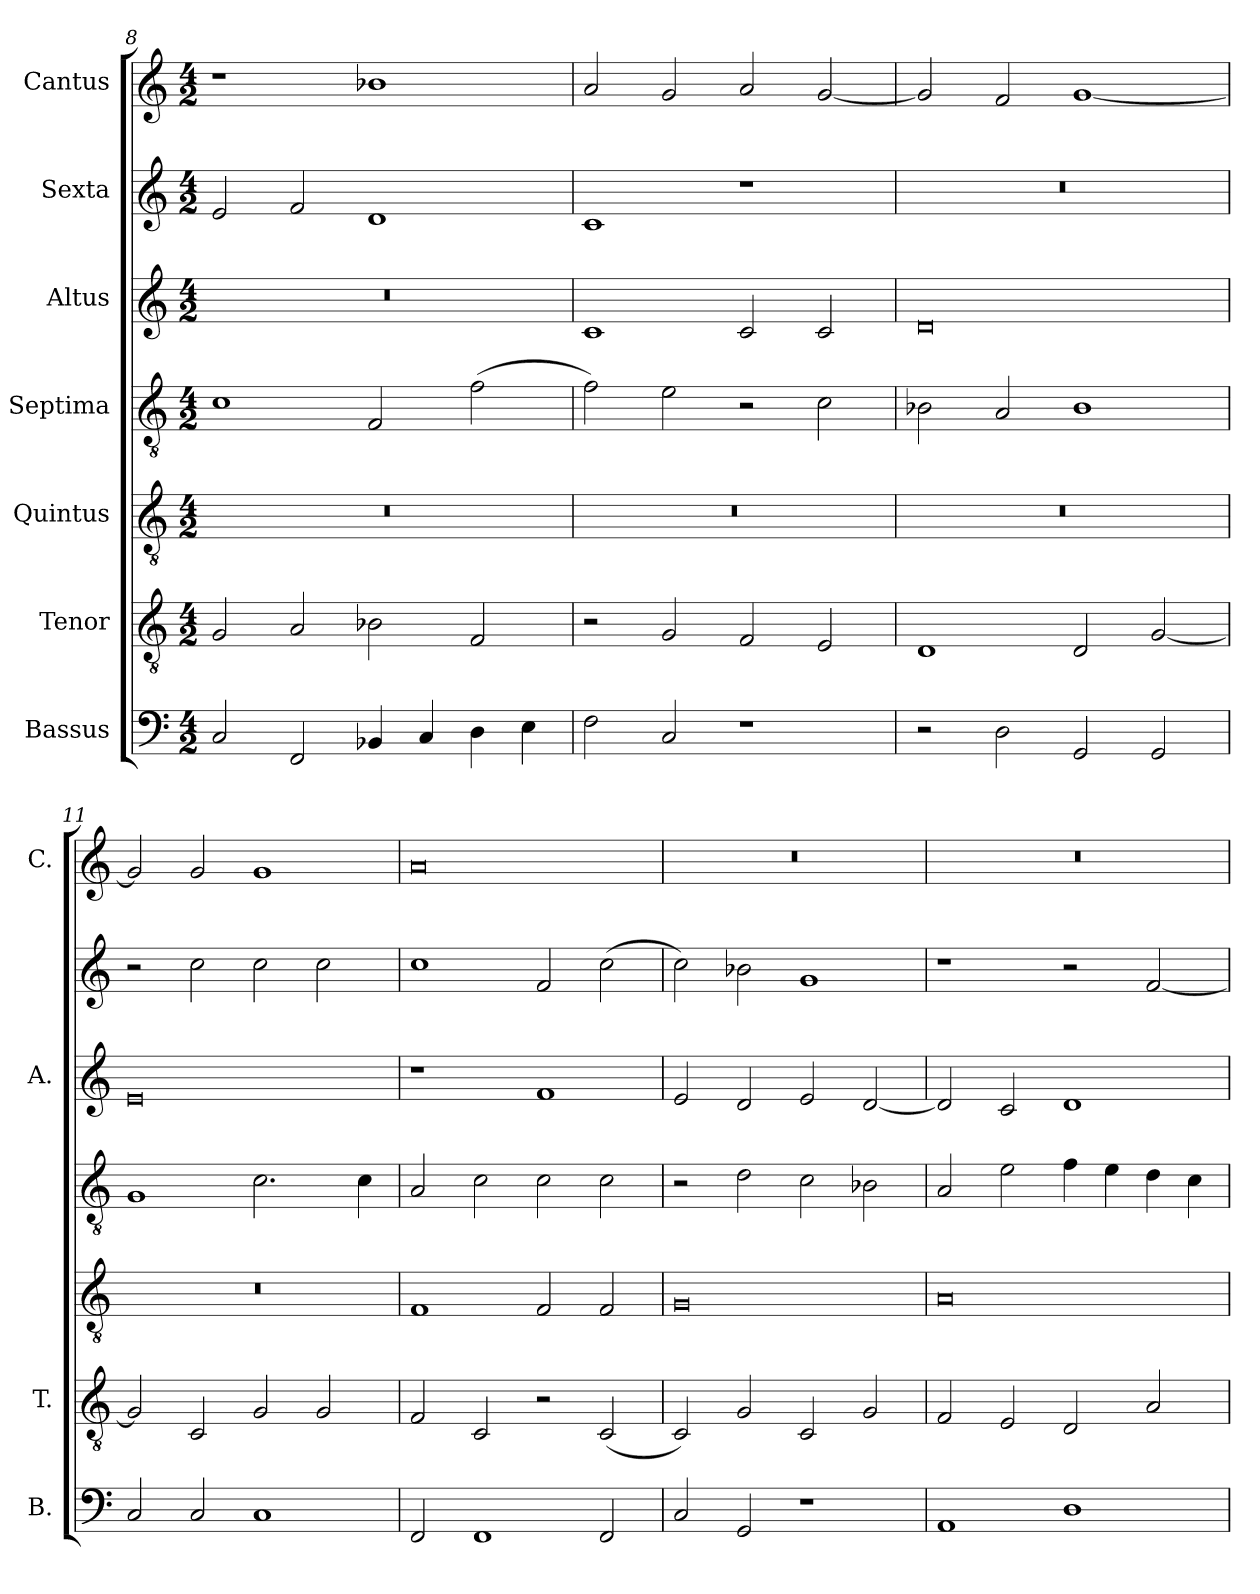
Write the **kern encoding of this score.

**kern	**kern	**kern	**kern	**kern	**kern	**kern
*part7	*part6	*part5	*part4	*part3	*part2	*part1
*staff7	*staff6	*staff5	*staff4	*staff3	*staff2	*staff1
*I"Bassus	*I"Tenor	*I"Quintus	*I"Septima	*I"Altus	*I"Sexta	*I"Cantus
*I'B.	*I'T.	*	*	*I'A.	*	*I'C.
!!LO:LB:g=z
*clefF4	*clefGv2	*clefGv2	*clefGv2	*clefG2	*clefG2	*clefG2
*k[]	*k[]	*k[]	*k[]	*k[]	*k[]	*k[]
*M4/2	*M4/2	*M4/2	*M4/2	*M4/2	*M4/2	*M4/2
=8	=8	=8	=8	=8	=8	=8
2C/	2G/	0r	1c	0r	2e/	1r
2FF/	2A/	.	.	.	2f/	.
4BB-X/	2B-X\	.	2F/	.	1d	1b-X
4C/	.	.	.	.	.	.
4D\	2F/	.	(>2f\	.	.	.
4E\	.	.	.	.	.	.
=9	=9	=9	=9	=9	=9	=9
2F\	2r	0r	2f\)	1c	1c	2a/
2C/	2G/	.	2e\	.	.	2g/
1r	2F/	.	2r	2c/	1r	2a/
.	2E/	.	2c\	2c/	.	[2g/
=10	=10	=10	=10	=10	=10	=10
2r	1D	0r	2B-X\	0d	0r	2g/]
2D\	.	.	2A/	.	.	2f/
2GG/	2D/	.	1B-	.	.	[1g
2GG/	[2G/	.	.	.	.	.
=11	=11	=11	=11	=11	=11	=11
2C/	2G/]	0r	1G	0e	2r	2g/]
2C/	2C/	.	.	.	2cc\	2g/
1C	2G/	.	2.c\	.	2cc\	1g
.	2G/	.	.	.	2cc\	.
.	.	.	4c\	.	.	.
=12	=12	=12	=12	=12	=12	=12
2FF/	2F/	1F	2A/	1r	1cc	0a
1FF	2C/	.	2c\	.	.	.
.	2r	2F/	2c\	1f	2f/	.
2FF/	(<2C/	2F/	2c\	.	(>2cc\	.
=13	=13	=13	=13	=13	=13	=13
2C/	2C/)	0G	2r	2e/	2cc\)	0r
2GG/	2G/	.	2d\	2d/	2b-X\	.
1r	2C/	.	2c\	2e/	1g	.
.	2G/	.	2B-X\	[2d/	.	.
=14	=14	=14	=14	=14	=14	=14
1AA	2F/	0A	2A/	2d/]	1r	0r
.	2E/	.	2e\	2c/	.	.
1D	2D/	.	4f\	1d	2r	.
.	.	.	4e\	.	.	.
.	2A/	.	4d\	.	[2f/	.
.	.	.	4c\	.	.	.
=	=	=	=	=	=	=
*-	*-	*-	*-	*-	*-	*-
